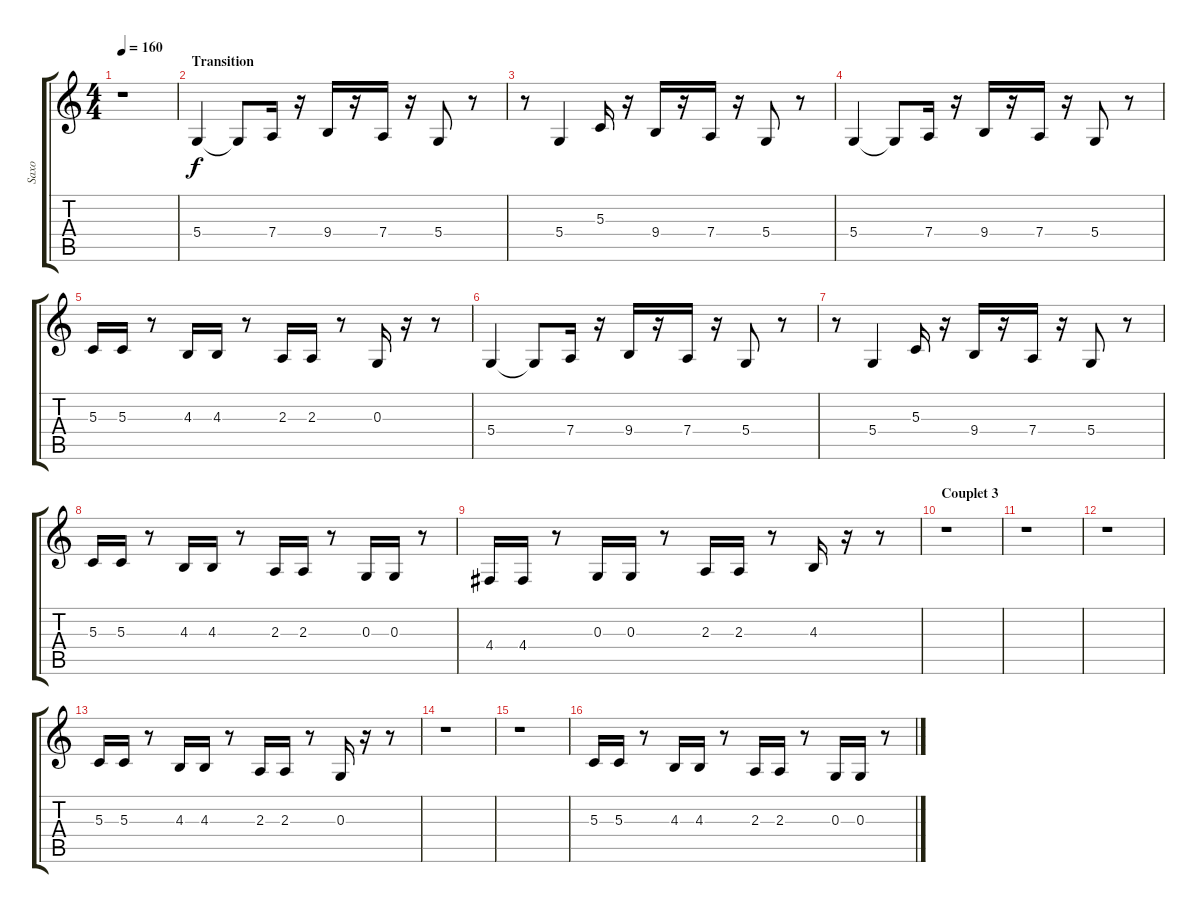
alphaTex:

\track ("Saxo" "Saxo") {instrument tenorsax}
\staff {score tabs}
\tuning (E4 B3 G3 D3 A2 E2) {hide}
\ts (4 4)
\tempo 160
\clef g2
\ks c
r.1{dy f} |
\section ("" "Transition")
5.4.4 5.4{t}.8 7.4.16 r.16 9.4.16 r.16 7.4.16 r.16 5.4.8 r.8 |
r.8 5.4.4 5.3.16 r.16 9.4.16 r.16 7.4.16 r.16 5.4.8 r.8 |
5.4.4 5.4{t}.8 7.4.16 r.16 9.4.16 r.16 7.4.16 r.16 5.4.8 r.8 |
5.3.16 5.3.16 r.8 4.3.16 4.3.16 r.8 2.3.16 2.3.16 r.8 0.3.16 r.16 r.8 |
5.4.4 5.4{t}.8 7.4.16 r.16 9.4.16 r.16 7.4.16 r.16 5.4.8 r.8 |
r.8 5.4.4 5.3.16 r.16 9.4.16 r.16 7.4.16 r.16 5.4.8 r.8 |
5.3.16 5.3.16 r.8 4.3.16 4.3.16 r.8 2.3.16 2.3.16 r.8 0.3.16 0.3.16 r.8 |
4.4.16 4.4.16 r.8 0.3.16 0.3.16 r.8 2.3.16 2.3.16 r.8 4.3.16 r.16 r.8 |
\section ("" "Couplet 3")
r.1 |
r.1 |
r.1 |
5.3.16 5.3.16 r.8 4.3.16 4.3.16 r.8 2.3.16 2.3.16 r.8 0.3.16 r.16 r.8 |
r.1 |
r.1 |
5.3.16 5.3.16 r.8 4.3.16 4.3.16 r.8 2.3.16 2.3.16 r.8 0.3.16 0.3.16 r.8
